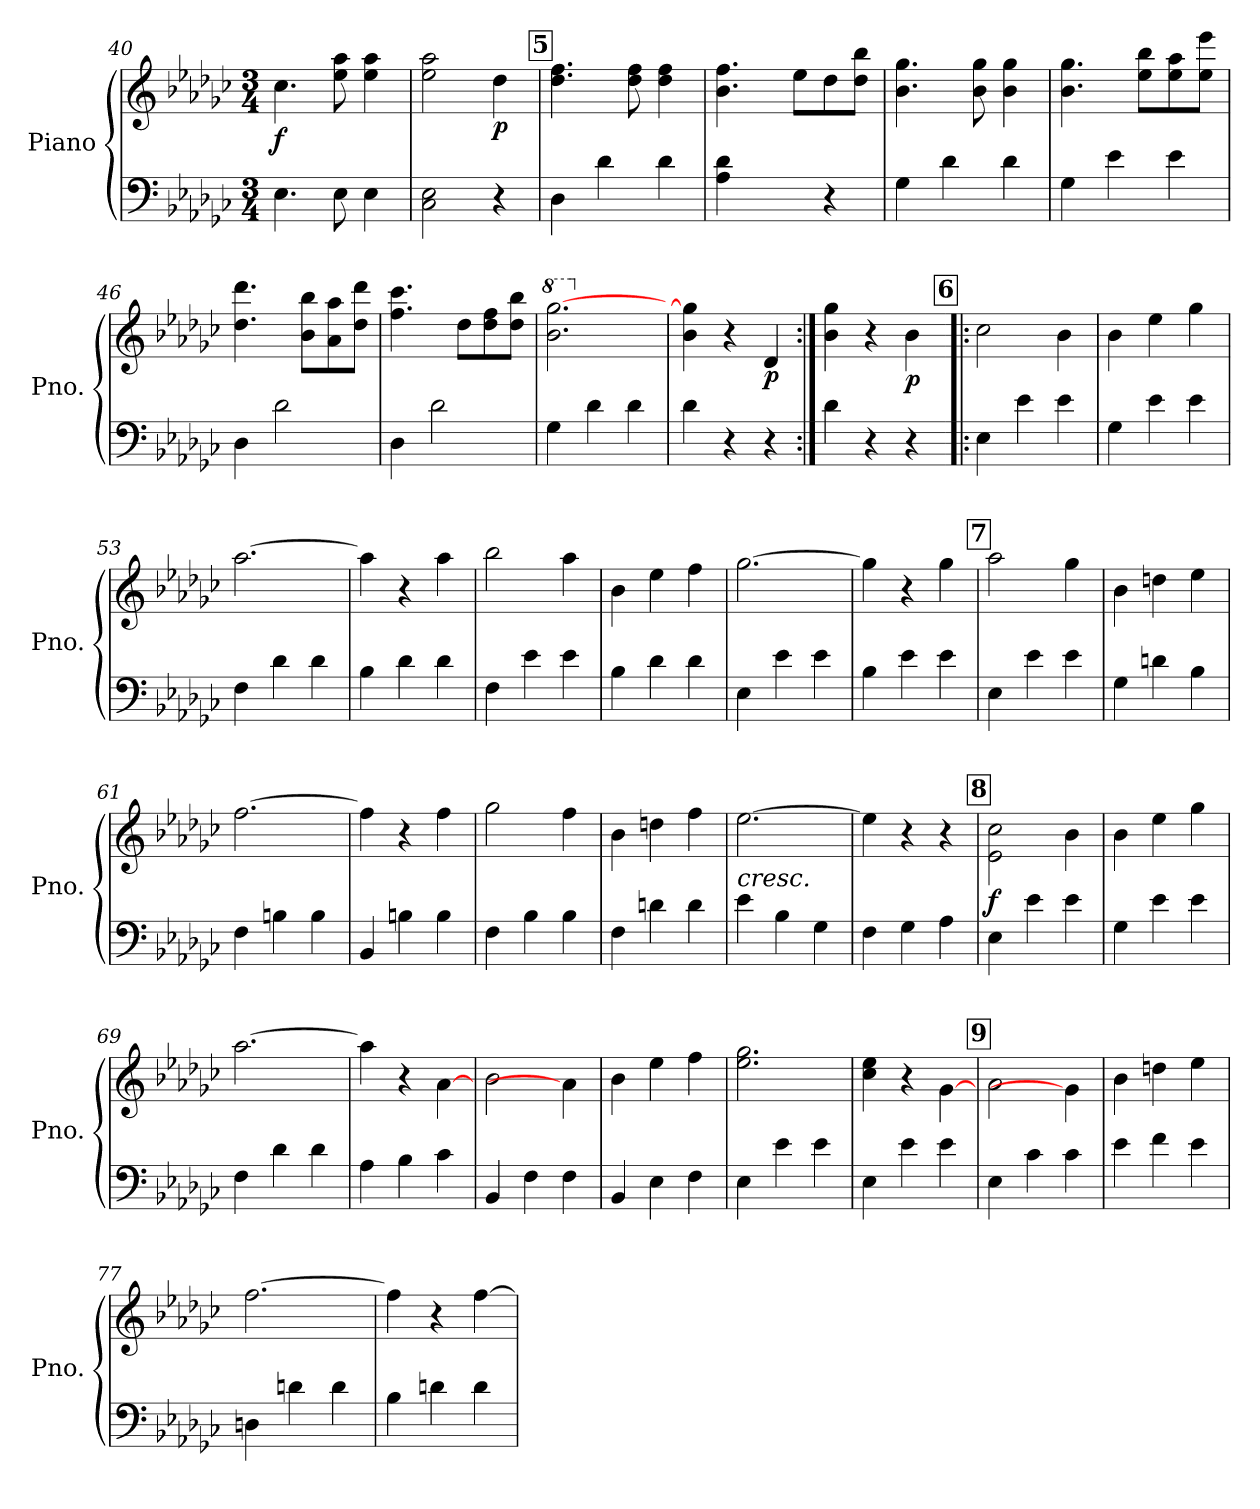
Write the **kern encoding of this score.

**kern	**kern	**dynam
*part1	*part1	*part1
*staff2	*staff1	*staff1/2
*I"Piano	*	*
*I'Pno.	*	*
*clefF4	*clefG2	*
*k[b-e-a-d-g-c-]	*k[b-e-a-d-g-c-]	*
*M3/4	*M3/4	*
=40	=40	=40
!	!	!LO:DY:b
4.E-\	4.cc-\	f
8E-\	8ee-\ 8aa-\	.
4E-\	4ee-\ 4aa-\	.
=41	=41	=41
2C-\ 2E-\	2ee-\ 2aa-\	.
!	!	!LO:DY:b
4r	4dd-\	p
!!LO:LB:g=z
!!LO:REH:place=s1:a:B:fs=14:t=5
=42	=42	=42
4D-\	4.dd-\ 4.ff\	.
4d-\	.	.
.	8dd-\ 8ff\	.
4d-\	4dd-\ 4ff\	.
=43	=43	=43
4A-\ 4d-\	4.b-\ 4.ff\	.
4ryy	.	.
.	8ee-\L	.
4r	8dd-\	.
.	8dd-\ 8bb-\J	.
=44	=44	=44
4G-\	4.b-\ 4.gg-\	.
4d-\	.	.
.	8b-\ 8gg-\	.
4d-\	4b-\ 4gg-\	.
=45	=45	=45
4G-\	4.b-\ 4.gg-\	.
4e-\	.	.
.	8ee-\ 8bb-\L	.
4e-\	8ee-\ 8aa-\	.
.	8ee-\ 8eee-\J	.
!!LO:LB:g=z
=46	=46	=46
4D-\	4.dd-\ 4.ddd-\	.
2d-\	.	.
.	8b-\ 8bb-\L	.
.	8a-\ 8aa-\	.
.	8dd-\ 8ddd-\J	.
=47	=47	=47
4D-\	4.ff\ 4.ccc-\	.
2d-\	.	.
.	8dd-\L	.
.	8dd-\ 8ff\	.
.	8dd-\ 8bb-\J	.
=48	=48	=48
*	*8va	*
4G-\	2.bb-\ [2.ggg-\	.
4d-\	.	.
4d-\	.	.
=49	=49	=49
*	*X8va	*
4d-\	4b-\ 4gg-\]	.
4r	4r	.
!	!	!LO:DY:b
4r	4d-/	p
=50:|!	=50:|!	=50:|!
4d-\	4b-\ 4gg-\	.
4r	4r	.
!	!	!LO:DY:b
4r	4b-\	p
!!LO:PB:g=z
!!LO:REH:place=s1:a:B:fs=14:t=6
=51!|:	=51!|:	=51!|:
4E-\	2cc-\	.
4e-\	.	.
4e-\	4b-\	.
=52	=52	=52
4G-\	4b-\	.
4e-\	4ee-\	.
4e-\	4gg-\	.
=53	=53	=53
4F\	[2.aa-\	.
4d-\	.	.
4d-\	.	.
=54	=54	=54
4B-\	4aa-\]	.
4d-\	4r	.
4d-\	4aa-\	.
!!LO:LB:g=z
=55	=55	=55
4F\	2bb-\	.
4e-\	.	.
4e-\	4aa-\	.
=56	=56	=56
4B-\	4b-\	.
4d-\	4ee-\	.
4d-\	4ff\	.
=57	=57	=57
4E-\	[2.gg-\	.
4e-\	.	.
4e-\	.	.
=58	=58	=58
4B-\	4gg-\]	.
4e-\	4r	.
4e-\	4gg-\	.
!!LO:LB:g=z
!!LO:REH:place=s1:a:B:fs=14:t=7
=59	=59	=59
4E-\	2aa-\	.
4e-\	.	.
4e-\	4gg-\	.
=60	=60	=60
4G-\	4b-\	.
4dn\	4ddn\	.
4B-\	4ee-\	.
=61	=61	=61
4F\	[2.ff\	.
4Bn\	.	.
4B\	.	.
=62	=62	=62
4BB-/	4ff\]	.
4Bn\	4r	.
4B\	4ff\	.
!!LO:LB:g=z
=63	=63	=63
4F\	2gg-\	.
4B-\	.	.
4B-\	4ff\	.
=64	=64	=64
4F\	4b-\	.
4dn\	4ddn\	.
4d\	4ff\	.
=65	=65	=65
!LO:TX:a:i:t=cresc.	!	!
4e-\	[2.ee-\	.
4B-\	.	.
4G-\	.	.
=66	=66	=66
4F\	4ee-\]	.
4G-\	4r	.
4A-\	4r	.
!!LO:LB:g=z
!!LO:REH:place=s1:a:B:fs=14:t=8
=67	=67	=67
!	!	!LO:DY:b
4E-\	2e-\ 2cc-\	f
4e-\	.	.
4e-\	4b-\	.
=68	=68	=68
4G-\	4b-\	.
4e-\	4ee-\	.
4e-\	4gg-\	.
=69	=69	=69
4F\	[2.aa-\	.
4d-\	.	.
4d-\	.	.
=70	=70	=70
4A-\	4aa-\]	.
4B-\	4r	.
4c-\	[4a-\	.
!!LO:LB:g=z
=71	=71	=71
4BB-/	2b-\	.
4F\	.	.
4F\	4a-\]	.
=72	=72	=72
4BB-/	4b-\	.
4E-\	4ee-\	.
4F\	4ff\	.
=73	=73	=73
4E-\	2.ee-\ 2.gg-\	.
4e-\	.	.
4e-\	.	.
=74	=74	=74
4E-\	4cc-\ 4ee-\	.
4e-\	4r	.
4e-\	[4g-\	.
!!LO:PB:g=z
!!LO:REH:place=s1:a:B:fs=14:t=9
=75	=75	=75
4E-\	2a-\	.
4c-\	.	.
4c-\	4g-\]	.
=76	=76	=76
4e-\	4b-\	.
4f\	4ddn\	.
4e-\	4ee-\	.
=77	=77	=77
4Dn\	[2.ff\	.
4dn\	.	.
4d\	.	.
=78	=78	=78
4B-\	4ff\]	.
4dn\	4r	.
4d\	[4ff\	.
=	=	=
*-	*-	*-
